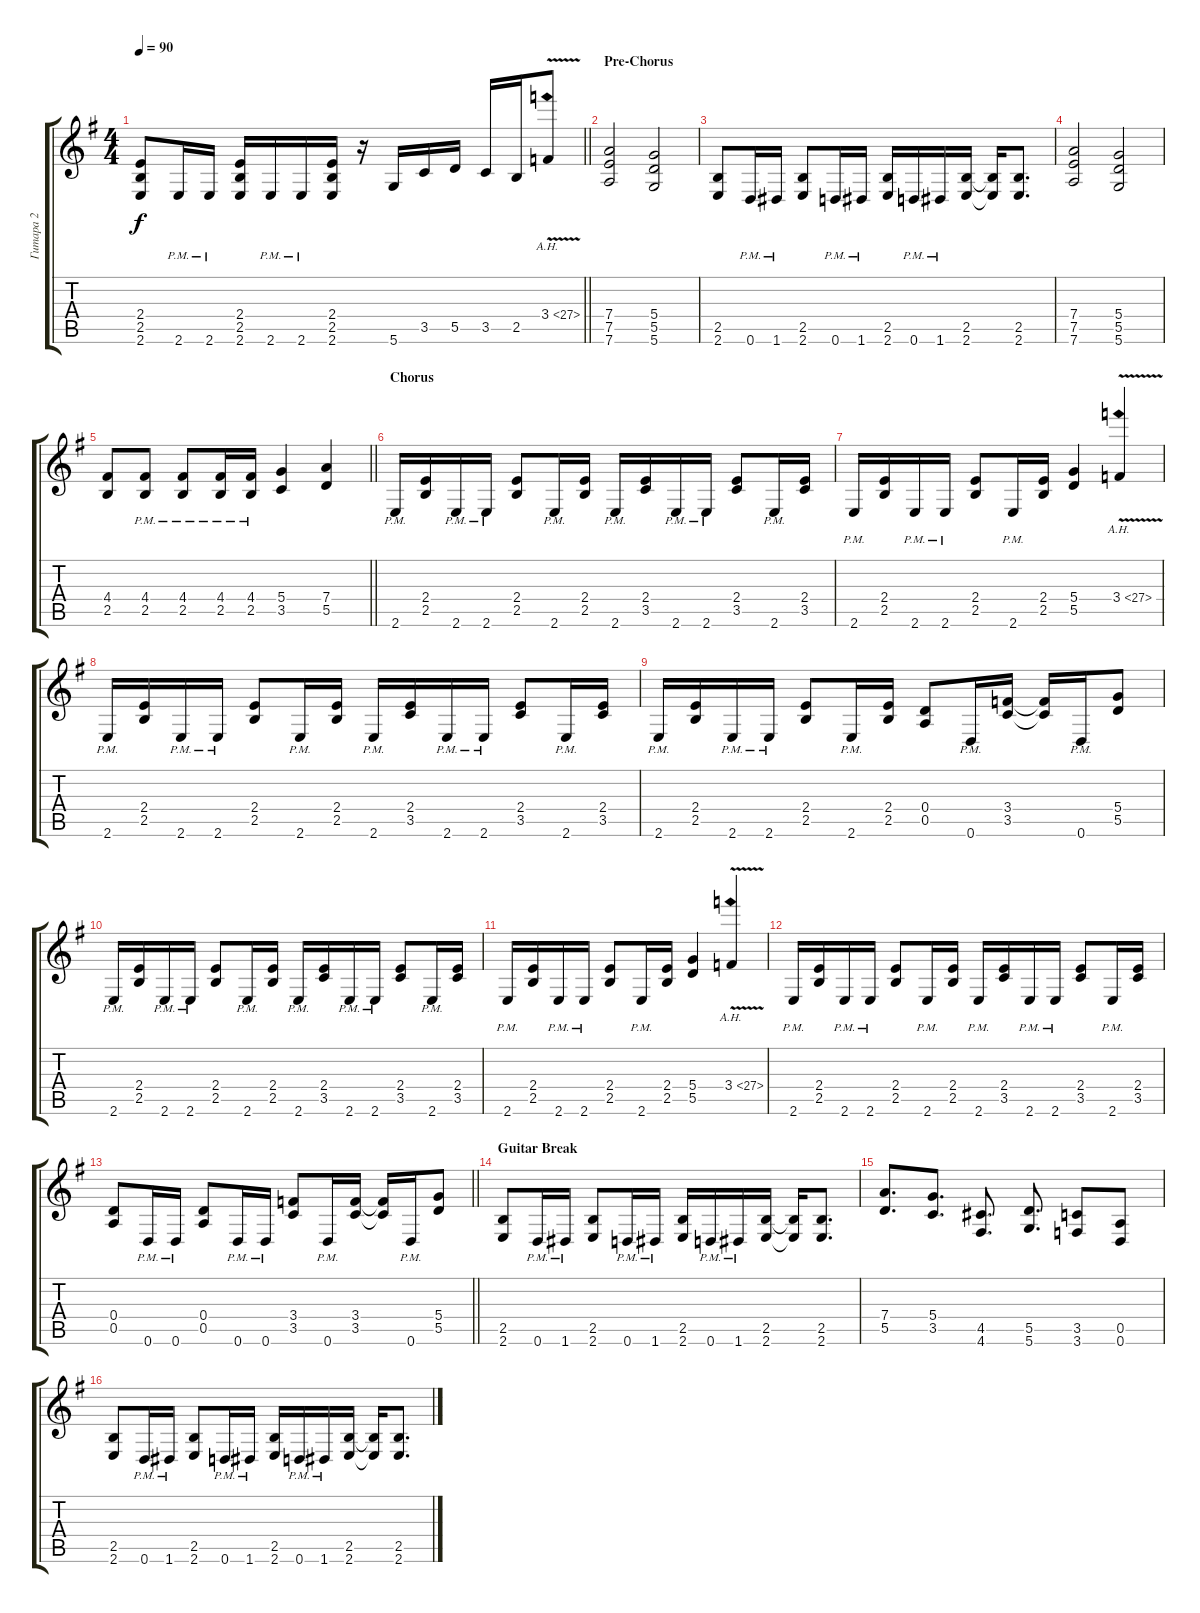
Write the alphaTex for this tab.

\track ("Гитара 2" "Гитара 2") {instrument distortionguitar}
\staff {score tabs}
\tuning (E4 B3 G3 D3 A2 D2) {hide}
\ts (4 4)
\tempo 90
\clef g2
\barLineRight lightlight
\ks eminor
(2.4 2.5 2.6).8{dy f} 2.6{pm}.16 2.6{pm}.16 (2.4 2.5 2.6).16 2.6{pm}.16 2.6{pm}.16 (2.4 2.5 2.6).16 r.16 5.6.16 3.5.16 5.5.16 3.5.16 2.5.16 3.4{ah 24 v}.8 |
\section ("" "Pre-Chorus")
(7.4 7.5 7.6).2 (5.4 5.5 5.6).2 |
(2.5 2.6).8 0.6{pm}.16 1.6{pm}.16 (2.5 2.6).8 0.6{pm}.16 1.6{pm}.16 (2.5 2.6).16 0.6{pm}.16 1.6{pm}.16 (2.5 2.6).16 (2.5{t} 2.6{t}).16 (2.5 2.6).8{d} |
(7.4 7.5 7.6).2 (5.4 5.5 5.6).2 |
\barLineRight lightlight
(4.4 2.5).8 (4.4{pm} 2.5{pm}).8 (4.4{pm} 2.5{pm}).8 (4.4{pm} 2.5{pm}).16 (4.4{pm} 2.5{pm}).16 (5.4 3.5).4 (7.4 5.5).4 |
\section ("" "Chorus")
2.6{pm}.16 (2.4 2.5).16 2.6{pm}.16 2.6{pm}.16 (2.4 2.5).8 2.6{pm}.16 (2.4 2.5).16 2.6{pm}.16 (2.4 3.5).16 2.6{pm}.16 2.6{pm}.16 (2.4 3.5).8 2.6{pm}.16 (2.4 3.5).16 |
2.6{pm}.16 (2.4 2.5).16 2.6{pm}.16 2.6{pm}.16 (2.4 2.5).8 2.6{pm}.16 (2.4 2.5).16 (5.4 5.5).4 3.4{ah 24 v}.4 |
2.6{pm}.16 (2.4 2.5).16 2.6{pm}.16 2.6{pm}.16 (2.4 2.5).8 2.6{pm}.16 (2.4 2.5).16 2.6{pm}.16 (2.4 3.5).16 2.6{pm}.16 2.6{pm}.16 (2.4 3.5).8 2.6{pm}.16 (2.4 3.5).16 |
2.6{pm}.16 (2.4 2.5).16 2.6{pm}.16 2.6{pm}.16 (2.4 2.5).8 2.6{pm}.16 (2.4 2.5).16 (0.4 0.5).8 0.6{pm}.16 (3.4 3.5).16 (3.4{t} 3.5{t}).16 0.6{pm}.16 (5.4 5.5).8 |
2.6{pm}.16 (2.4 2.5).16 2.6{pm}.16 2.6{pm}.16 (2.4 2.5).8 2.6{pm}.16 (2.4 2.5).16 2.6{pm}.16 (2.4 3.5).16 2.6{pm}.16 2.6{pm}.16 (2.4 3.5).8 2.6{pm}.16 (2.4 3.5).16 |
2.6{pm}.16 (2.4 2.5).16 2.6{pm}.16 2.6{pm}.16 (2.4 2.5).8 2.6{pm}.16 (2.4 2.5).16 (5.4 5.5).4 3.4{ah 24 v}.4 |
2.6{pm}.16 (2.4 2.5).16 2.6{pm}.16 2.6{pm}.16 (2.4 2.5).8 2.6{pm}.16 (2.4 2.5).16 2.6{pm}.16 (2.4 3.5).16 2.6{pm}.16 2.6{pm}.16 (2.4 3.5).8 2.6{pm}.16 (2.4 3.5).16 |
\barLineRight lightlight
(0.4 0.5).8 0.6{pm}.16 0.6{pm}.16 (0.4 0.5).8 0.6{pm}.16 0.6{pm}.16 (3.4 3.5).8 0.6{pm}.16 (3.4 3.5).16 (3.4{t} 3.5{t}).16 0.6{pm}.16 (5.4 5.5).8 |
\section ("" "Guitar Break")
(2.5 2.6).8 0.6{pm}.16 1.6{pm}.16 (2.5 2.6).8 0.6{pm}.16 1.6{pm}.16 (2.5 2.6).16 0.6{pm}.16 1.6{pm}.16 (2.5 2.6).16 (2.5{t} 2.6{t}).16 (2.5 2.6).8{d} |
(7.4 5.5).8{d} (5.4 3.5).8{d} (4.5 4.6).8{d} (5.5 5.6).8{d} (3.5 3.6).8 (0.5 0.6).8 |
(2.5 2.6).8 0.6{pm}.16 1.6{pm}.16 (2.5 2.6).8 0.6{pm}.16 1.6{pm}.16 (2.5 2.6).16 0.6{pm}.16 1.6{pm}.16 (2.5 2.6).16 (2.5{t} 2.6{t}).16 (2.5 2.6).8{d}
